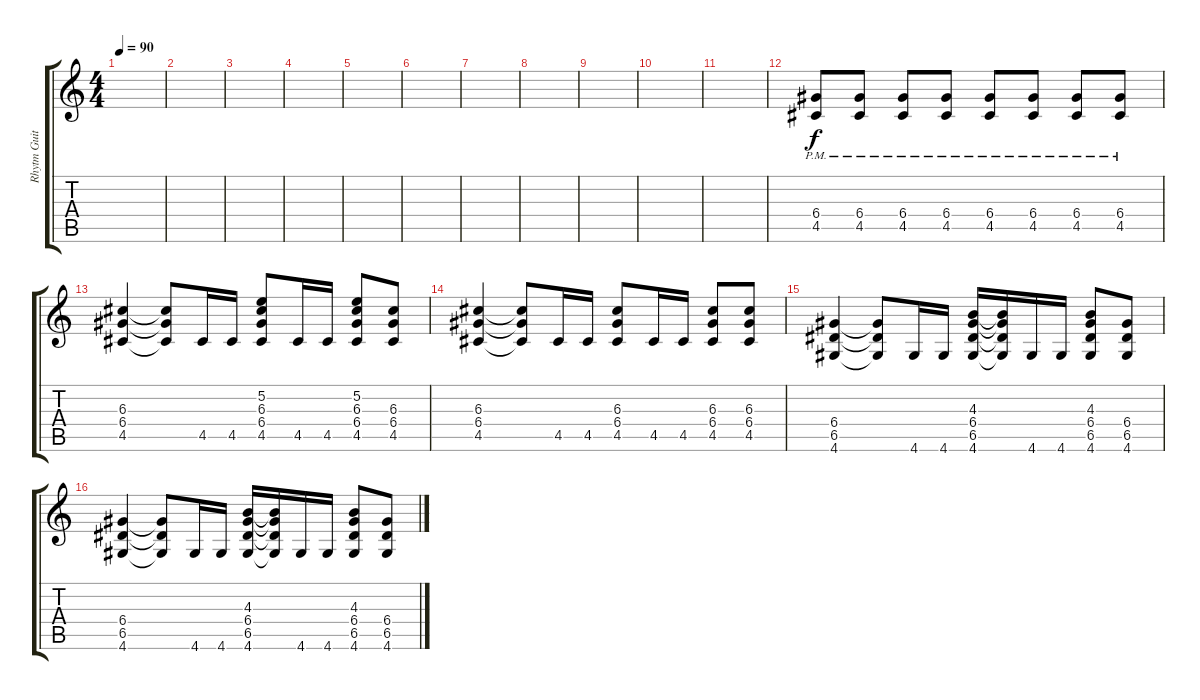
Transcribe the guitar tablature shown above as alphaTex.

\track ("Rhytm Guitar" "Rhytm Guit") {instrument distortionguitar}
\staff {score tabs}
\tuning (E4 B3 G3 D3 A2 E2) {hide}
\ts (4 4)
\tempo 90
\clef g2
\ks c
|
|
|
|
|
|
|
|
|
|
|
(6.4{pm} 4.5{pm}).8 (6.4{pm} 4.5{pm}).8 (6.4{pm} 4.5{pm}).8 (6.4{pm} 4.5{pm}).8 (6.4{pm} 4.5{pm}).8 (6.4{pm} 4.5{pm}).8 (6.4{pm} 4.5{pm}).8 (6.4{pm} 4.5{pm}).8 |
(6.3 6.4 4.5).4 (6.3{t} 6.4{t} 4.5{t}).8 4.5.16 4.5.16 (5.2 6.3 6.4 4.5).8 4.5.16 4.5.16 (5.2 6.3 6.4 4.5).8 (6.3 6.4 4.5).8 |
(6.3 6.4 4.5).4 (6.3{t} 6.4{t} 4.5{t}).8 4.5.16 4.5.16 (6.3 6.4 4.5).8 4.5.16 4.5.16 (6.3 6.4 4.5).8 (6.3 6.4 4.5).8 |
(6.4 6.5 4.6).4 (6.4{t} 6.5{t} 4.6{t}).8 4.6.16 4.6.16 (4.3 6.4 6.5 4.6).16 (4.3{t} 6.4{t} 6.5{t} 4.6{t}).16 4.6.16 4.6.16 (4.3 6.4 6.5 4.6).8 (6.4 6.5 4.6).8 |
(6.4 6.5 4.6).4 (6.4{t} 6.5{t} 4.6{t}).8 4.6.16 4.6.16 (4.3 6.4 6.5 4.6).16 (4.3{t} 6.4{t} 6.5{t} 4.6{t}).16 4.6.16 4.6.16 (4.3 6.4 6.5 4.6).8 (6.4 6.5 4.6).8
